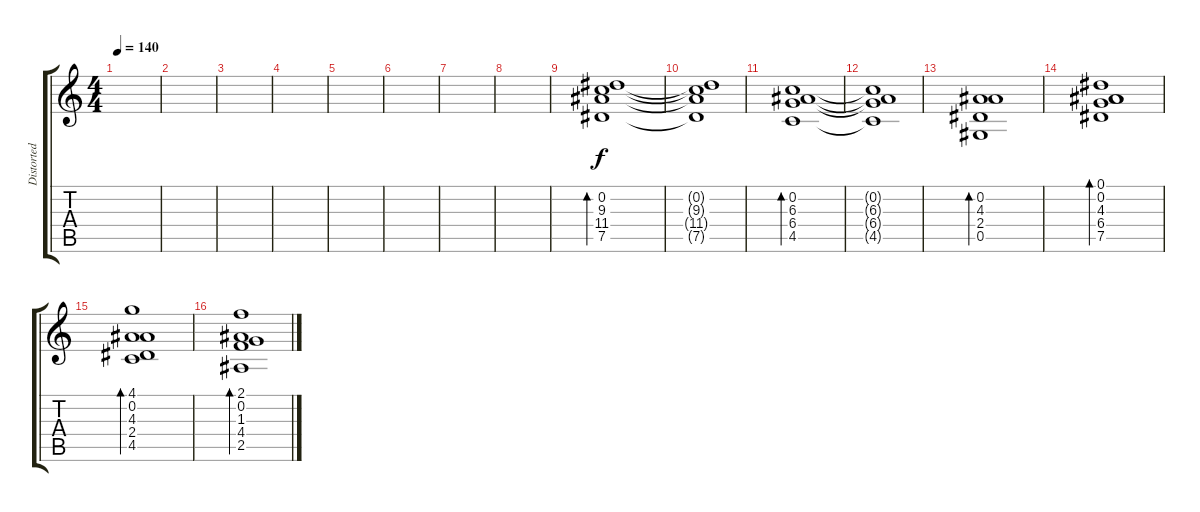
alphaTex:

\track ("Distorted Rhythm L" "Distorted ") {instrument distortionguitar}
\staff {score tabs}
\tuning (Eb4 Bb3 Gb3 Db3 Ab2 Db2) {hide}
\ts (4 4)
\tempo 140
\clef g2
\ks c
|
|
|
|
|
|
|
|
(0.2 9.3 11.4 7.5).1{bd 480 volume 16} |
(0.2{t} 9.3{t} 11.4{t} 7.5{t}).1 |
(0.2 6.3 6.4 4.5).1{bd 480} |
(0.2{t} 6.3{t} 6.4{t} 4.5{t}).1 |
(0.2 4.3 2.4 0.5).1{bd 480} |
(0.1 0.2 4.3 6.4 7.5).1{bd 480} |
(4.1 0.2 4.3 2.4 4.5).1{bd 480} |
(2.1 0.2 1.3 4.4 2.5).1{bd 480}
